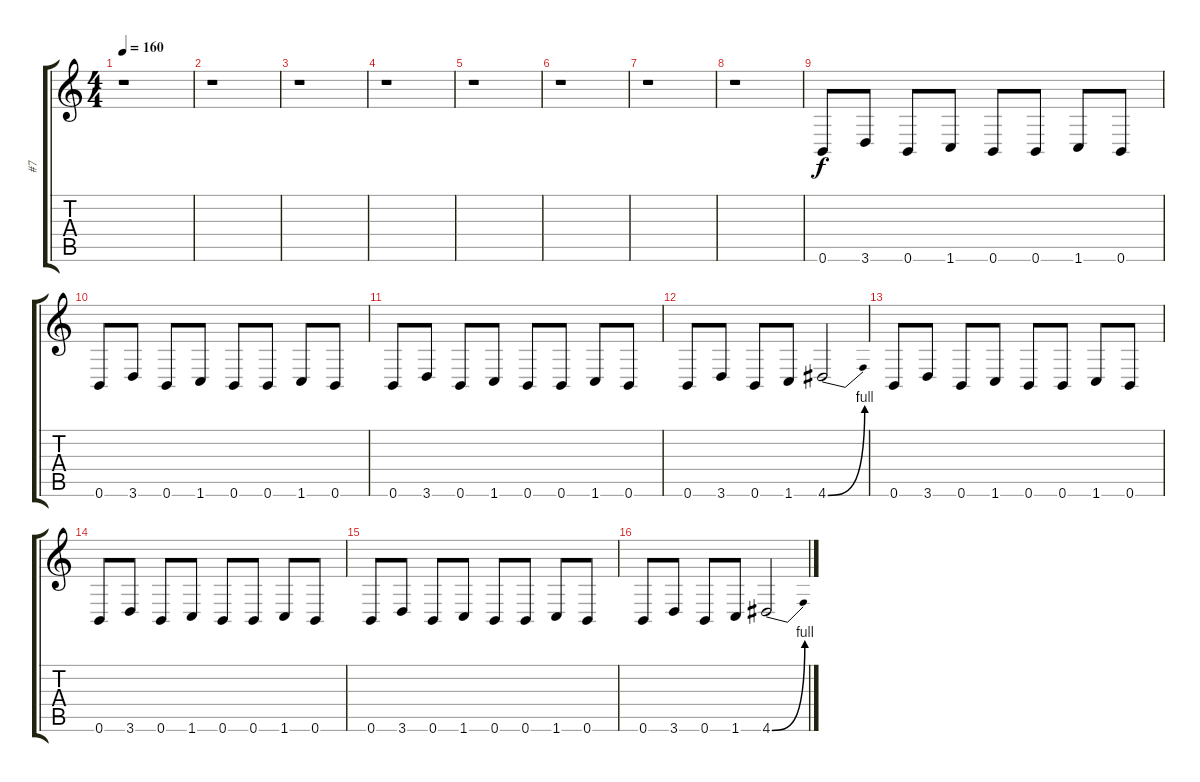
\track ("#7" "#7") {instrument distortionguitar}
\staff {score tabs}
\tuning (Db4 Ab3 E3 B2 Gb2 B1) {hide}
\ts (4 4)
\tempo 160
\clef g2
\ks c
r.1{dy f instrument distortionguitar} |
r.1 |
r.1 |
r.1 |
r.1 |
r.1 |
r.1 |
r.1 |
0.6.8 3.6.8 0.6.8 1.6.8 0.6.8 0.6.8 1.6.8 0.6.8 |
0.6.8 3.6.8 0.6.8 1.6.8 0.6.8 0.6.8 1.6.8 0.6.8 |
0.6.8 3.6.8 0.6.8 1.6.8 0.6.8 0.6.8 1.6.8 0.6.8 |
0.6.8 3.6.8 0.6.8 1.6.8 4.6{be (bend 0 0 60 4)}.2 |
0.6.8 3.6.8 0.6.8 1.6.8 0.6.8 0.6.8 1.6.8 0.6.8 |
0.6.8 3.6.8 0.6.8 1.6.8 0.6.8 0.6.8 1.6.8 0.6.8 |
0.6.8 3.6.8 0.6.8 1.6.8 0.6.8 0.6.8 1.6.8 0.6.8 |
0.6.8 3.6.8 0.6.8 1.6.8 4.6{be (bend 0 0 60 4)}.2
